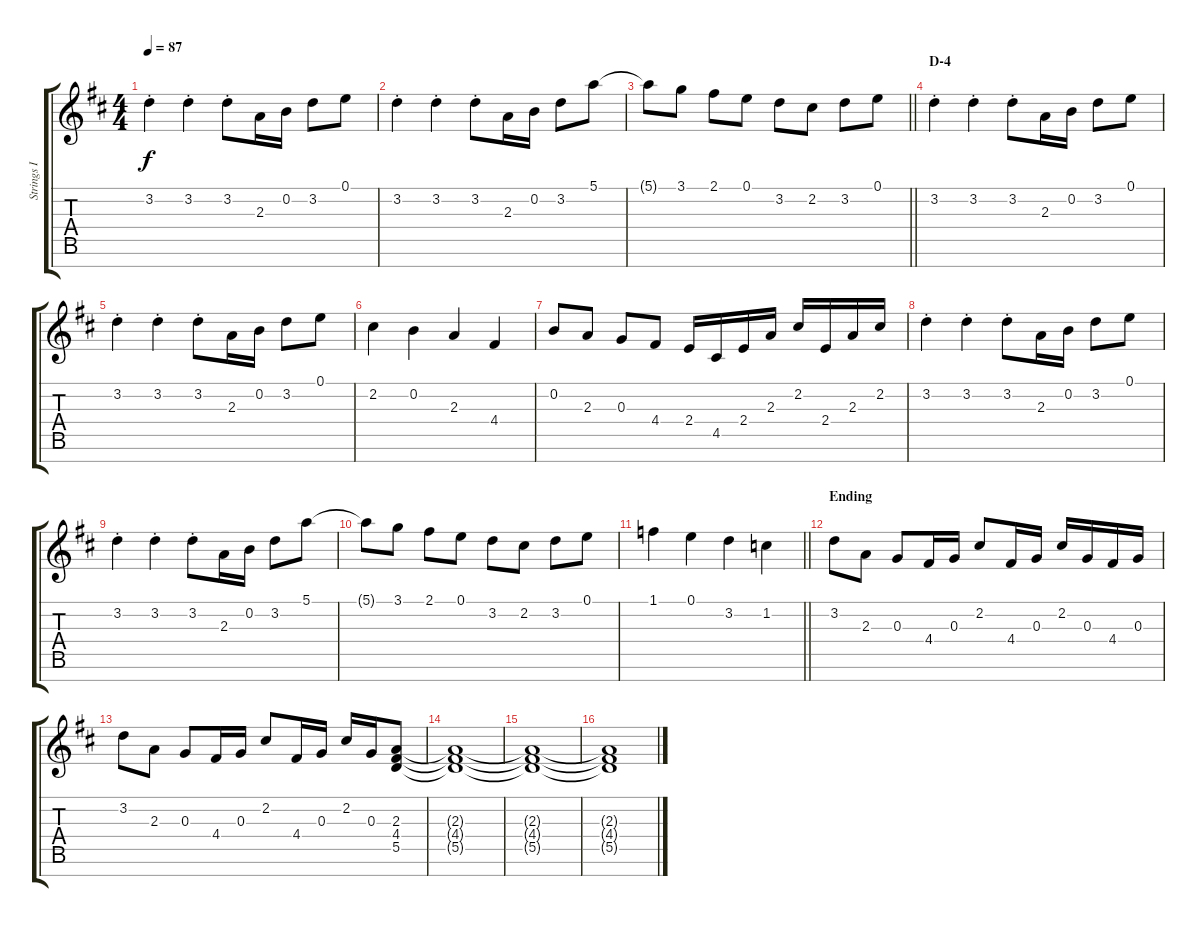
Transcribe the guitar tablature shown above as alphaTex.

\track ("Strings I" "Strings I") {instrument stringensemble1}
\staff {score tabs}
\tuning (E5 B4 G4 D4 A3 E3 B2) {hide}
\ts (4 4)
\tempo 87
\clef g2
\ks d
3.2{st}.4{dy f} 3.2{st}.4 3.2{st}.8 2.3.16 0.2.16 3.2.8 0.1.8 |
3.2{st}.4 3.2{st}.4 3.2{st}.8 2.3.16 0.2.16 3.2.8 5.1.8 |
\barLineRight lightlight
5.1{t}.8 3.1.8 2.1.8 0.1.8 3.2.8 2.2.8 3.2.8 0.1.8 |
\section ("" "D-4")
3.2{st}.4 3.2{st}.4 3.2{st}.8 2.3.16 0.2.16 3.2.8 0.1.8 |
3.2{st}.4 3.2{st}.4 3.2{st}.8 2.3.16 0.2.16 3.2.8 0.1.8 |
2.2.4 0.2.4 2.3.4 4.4.4 |
0.2.8 2.3.8 0.3.8 4.4.8 2.4.16 4.5.16 2.4.16 2.3.16 2.2.16 2.4.16 2.3.16 2.2.16 |
3.2{st}.4 3.2{st}.4 3.2{st}.8 2.3.16 0.2.16 3.2.8 0.1.8 |
3.2{st}.4 3.2{st}.4 3.2{st}.8 2.3.16 0.2.16 3.2.8 5.1.8 |
5.1{t}.8 3.1.8 2.1.8 0.1.8 3.2.8 2.2.8 3.2.8 0.1.8 |
\barLineRight lightlight
1.1.4 0.1.4 3.2.4 1.2.4 |
\section ("" "Ending")
3.2.8 2.3.8 0.3.8 4.4.16 0.3.16 2.2.8 4.4.16 0.3.16 2.2.16 0.3.16 4.4.16 0.3.16 |
3.2.8 2.3.8 0.3.8 4.4.16 0.3.16 2.2.8 4.4.16 0.3.16 2.2.16 0.3.16 (2.3 4.4 5.5).8 |
(2.3{t} 4.4{t} 5.5{t}).1 |
(2.3{t} 4.4{t} 5.5{t}).1 |
(2.3{t} 4.4{t} 5.5{t}).1
